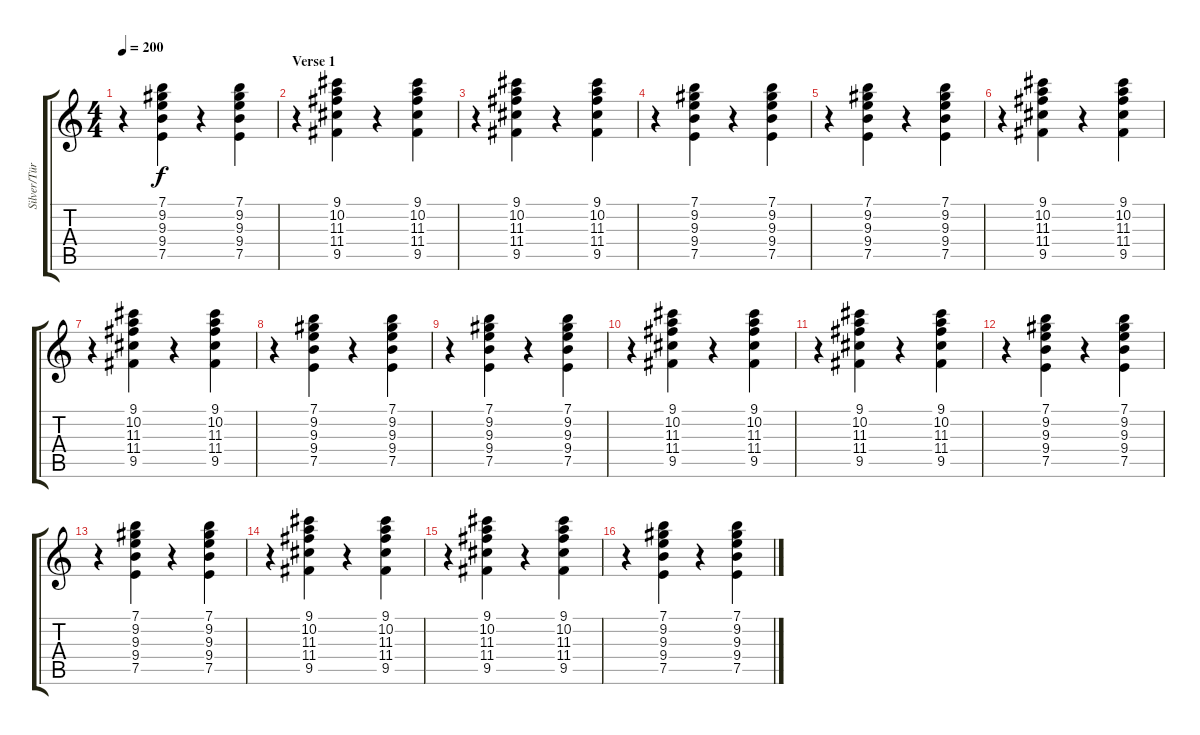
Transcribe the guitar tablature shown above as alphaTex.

\track ("Silver/Türk" "Silver/Tür") {instrument electricguitarclean}
\staff {score tabs}
\tuning (E4 B3 G3 D3 A2 E2) {hide}
\ts (4 4)
\tempo 200
\clef g2
\ks c
r.4{dy f} (7.1 9.2 9.3 9.4 7.5).4 r.4 (7.1 9.2 9.3 9.4 7.5).4 |
\section ("" "Verse 1")
r.4 (9.1 10.2 11.3 11.4 9.5).4 r.4 (9.1 10.2 11.3 11.4 9.5).4 |
r.4 (9.1 10.2 11.3 11.4 9.5).4 r.4 (9.1 10.2 11.3 11.4 9.5).4 |
r.4 (7.1 9.2 9.3 9.4 7.5).4 r.4 (7.1 9.2 9.3 9.4 7.5).4 |
r.4 (7.1 9.2 9.3 9.4 7.5).4 r.4 (7.1 9.2 9.3 9.4 7.5).4 |
r.4 (9.1 10.2 11.3 11.4 9.5).4 r.4 (9.1 10.2 11.3 11.4 9.5).4 |
r.4 (9.1 10.2 11.3 11.4 9.5).4 r.4 (9.1 10.2 11.3 11.4 9.5).4 |
r.4 (7.1 9.2 9.3 9.4 7.5).4 r.4 (7.1 9.2 9.3 9.4 7.5).4 |
r.4 (7.1 9.2 9.3 9.4 7.5).4 r.4 (7.1 9.2 9.3 9.4 7.5).4 |
r.4 (9.1 10.2 11.3 11.4 9.5).4 r.4 (9.1 10.2 11.3 11.4 9.5).4 |
r.4 (9.1 10.2 11.3 11.4 9.5).4 r.4 (9.1 10.2 11.3 11.4 9.5).4 |
r.4 (7.1 9.2 9.3 9.4 7.5).4 r.4 (7.1 9.2 9.3 9.4 7.5).4 |
r.4 (7.1 9.2 9.3 9.4 7.5).4 r.4 (7.1 9.2 9.3 9.4 7.5).4 |
r.4 (9.1 10.2 11.3 11.4 9.5).4 r.4 (9.1 10.2 11.3 11.4 9.5).4 |
r.4 (9.1 10.2 11.3 11.4 9.5).4 r.4 (9.1 10.2 11.3 11.4 9.5).4 |
r.4 (7.1 9.2 9.3 9.4 7.5).4 r.4 (7.1 9.2 9.3 9.4 7.5).4
